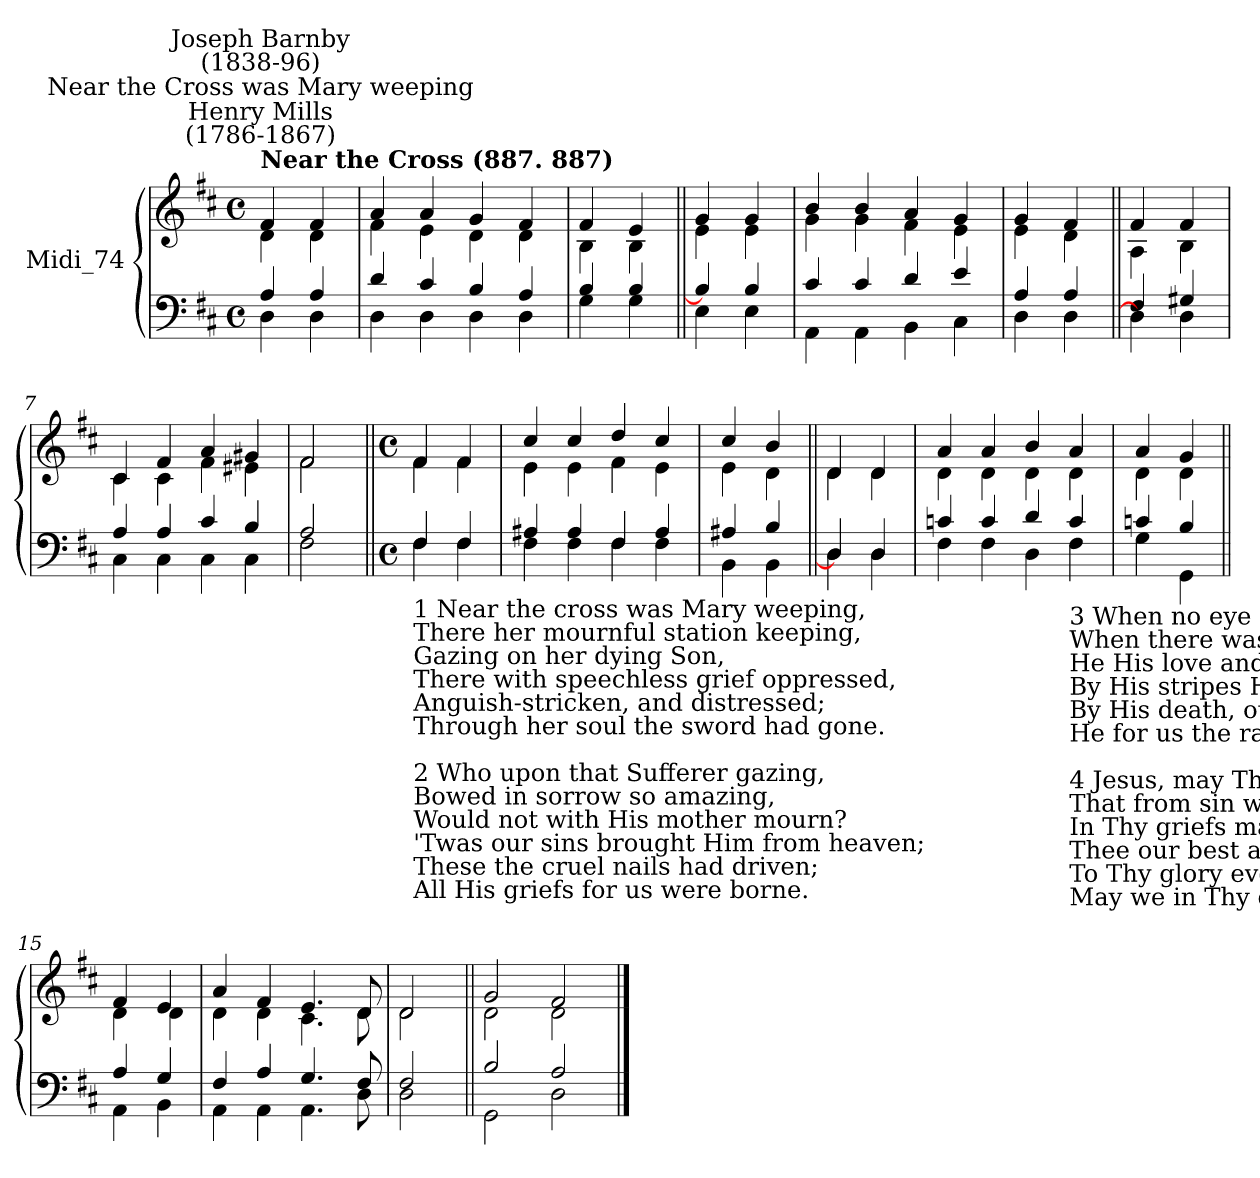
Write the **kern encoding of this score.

**kern	**kern
*part2	*part1
*staff2	*staff1
*I"Midi_74	*I"Midi_74
*clefF4	*clefG2
*k[f#c#]	*k[f#c#]
*D:	*D:
*M4/4	*M4/4
*met(c)	*met(c)
=	=
*^	*^
!	!	!LO:TX:a:B:t=Near the Cross (887. 887)	!
!	!	!LO:TX:a:cj:t=Henry Mills\n(1786-1867)	!
!	!	!LO:TX:a:cj:t=Near the Cross was Mary weeping	!
!	!	!LO:TX:a:cj:t=Joseph Barnby\n(1838-96)	!
4A/	4D\	4f#/	4d\
4A/	4D\	4f#/	4d\
=1	=1	=1	=1
4d/	4D\	4a/	4f#\
4c#/	4D\	4a/	4e\
4B/	4D\	4g/	4d\
4A/	4D\	4f#/	4d\
=2	=2	=2	=2
4B/	4G\	4f#/	4B\
4B/	4G\	4e/	4B\
=3||	=3||	=3||	=3||
4B/]	4E\	4g/	4e\
4B/	4E\	4g/	4e\
=4	=4	=4	=4
4c#/	4AA\	4b/	4g\
4c#/	4AA\	4b/	4g\
4d/	4BB\	4a/	4f#\
4e/	4C#\	4g/	4e\
=5	=5	=5	=5
4A/	4D\	4g/	4e\
4A/	4D\	4f#/	4d\
=6||	=6||	=6||	=6||
4F#/	4D\]	4f#/	4A\
4G#X/	4D\	4f#/	4B\
=7	=7	=7	=7
4A/	4C#\	4c#/	4c#\
4A/	4C#\	4f#/	4c#\
4c#/	4C#\	4a/	4f#\
4B/	4C#\	4g#X/	4e#X\
=8	=8	=8	=8
2A/	2F#\	2f#/	2f#\
!!LO:LB:g=z	!!
=9||	=9||	=9||	=9||
*M4/4	*	*M4/4	*
*met(c)	*	*met(c)	*
!LO:TX:b:t=1 Near the cross was Mary weeping,\nThere her mournful station keeping,\nGazing on her dying Son,\nThere with speechless grief oppressed,\nAnguish-stricken, and distressed;\nThrough her soul the sword had gone.\n\n2 Who upon that Sufferer gazing,\nBowed in sorrow so amazing,\nWould not with His mother mourn?\n'Twas our sins brought Him from heaven;\nThese the cruel nails had driven;\nAll His griefs for us were borne.	!	!	!
4F#/	4F#\	4f#/	4f#\
4F#/	4F#\	4f#/	4f#\
=10	=10	=10	=10
4A#X/	4F#\	4cc#/	4e\
4A#/	4F#\	4cc#/	4e\
4F#/	4F#\	4dd/	4f#\
4A#/	4F#\	4cc#/	4e\
=11	=11	=11	=11
4A#X/	4BB\	4cc#/	4e\
4B/	4BB\	4b/	4d\
=12||	=12||	=12||	=12||
4D/]	4D\	4d/	4d\
4D/	4D\	4d/	4d\
=13	=13	=13	=13
4cn/	4F#\	4a/	4d\
4c/	4F#\	4a/	4d\
4d/	4D\	4b/	4d\
!LO:TX:b:t=3 When no eye its pity gave us,\nWhen there was no arm to save us,\nHe His love and power displayed;\nBy His stripes He wrought our healing;\nBy His death, our life revealing,\nHe for us the ransom paid.\n\n4 Jesus, may Thy love constrain us\nThat from sin we may refrain us,\nIn Thy griefs may deeply grieve.\nThee our best affections giving,\nTo Thy glory ever living,\nMay we in Thy glory live.	!	!	!
4c/	4F#\	4a/	4d\
=14	=14	=14	=14
4cn/	4G\	4a/	4d\
4B/	4GG\	4g/	4d\
=15||	=15||	=15||	=15||
4A/	4AA\	4f#/	4d\
4G/	4BB\	4e/	4d\
=16	=16	=16	=16
4F#/	4AA\	4a/	4d\
4A/	4AA\	4f#/	4d\
4.G/	4.AA\	4.e/	4.c#\
8F#/	8D\	8d/	8d\
=17	=17	=17	=17
2F#/	2D\	2d/	2d\
=18||	=18||	=18||	=18||
2B/	2GG\	2g/	2d\
2A/	2D\	2f#/	2d\
*v	*v	*	*
*	*v	*v
==	==
*-	*-
